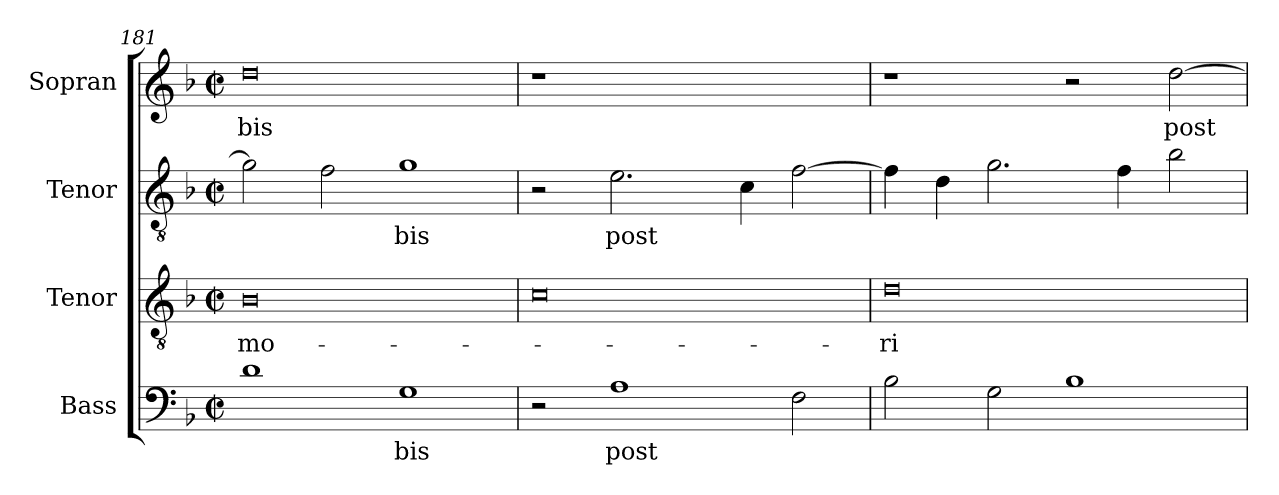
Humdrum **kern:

**kern	**text	**kern	**text	**kern	**text	**kern	**text
*part4	*part4	*part3	*part3	*part2	*part2	*part1	*part1
*staff4	*staff4	*staff3	*staff3	*staff2	*staff2	*staff1	*staff1
*I"Bass	*	*I"Tenor	*	*I"Tenor	*	*I"Sopran	*
*	*	*I'Tenor	*	*	*	*	*
*clefF4	*	*clefGv2	*	*clefGv2	*	*clefG2	*
*	*	*ITrd7c12	*	*ITrd7c12	*	*	*
*k[b-]	*	*k[b-]	*	*k[b-]	*	*k[b-]	*
*F:	*	*F:	*	*F:	*	*F:	*
*M2/2	*	*M2/2	*	*M2/2	*	*M2/2	*
*met(c|)	*	*met(c|)	*	*met(c|)	*	*met(c|)	*
=181	=181	=181	=181	=181	=181	=181	=181
!	!	!	!LO:LY:b:color=#000000	!	!	!	!
!	!	!	!	!	!	!	!LO:LY:b:color=#000000
1di	.	0BB-i	mo-	2Gi\]	.	0ddi	-bis
.	.	.	.	2Fi\	.	.	.
!	!LO:LY:b:color=#000000	!	!	!	!	!	!
!	!	!	!	!	!LO:LY:b:color=#000000	!	!
1Gi	-bis	.	.	1Gi	-bis	.	.
!!LO:LB:g=z
=182	=182	=182	=182	=182	=182	=182	=182
!	!	!	!	!	!	!LO:N:vis=1	!
2r	.	0Ci	.	2r	.	1r	.
!	!LO:LY:b:color=#000000	!	!	!	!	!	!
!	!	!	!	!	!LO:LY:b:color=#000000	!	!
1Ai	post	.	.	2.Ei\	post	.	.
.	.	.	.	.	.	1ryy	.
.	.	.	.	4Ci\	.	.	.
2Fi\	.	.	.	[>2Fi\	.	.	.
=183	=183	=183	=183	=183	=183	=183	=183
!	!	!	!LO:LY:b:color=#000000	!	!	!	!
2B-i\	.	0Di	-ri-	4Fi\]	.	1r	.
.	.	.	.	4Di\	.	.	.
2Gi\	.	.	.	2.Gi\	.	.	.
1B-i	.	.	.	.	.	2r	.
.	.	.	.	4Fi\	.	.	.
!	!	!	!	!	!	!	!LO:LY:b:color=#000000
.	.	.	.	2B-i\	.	[>2ddi\	post
=	=	=	=	=	=	=	=
*-	*-	*-	*-	*-	*-	*-	*-
